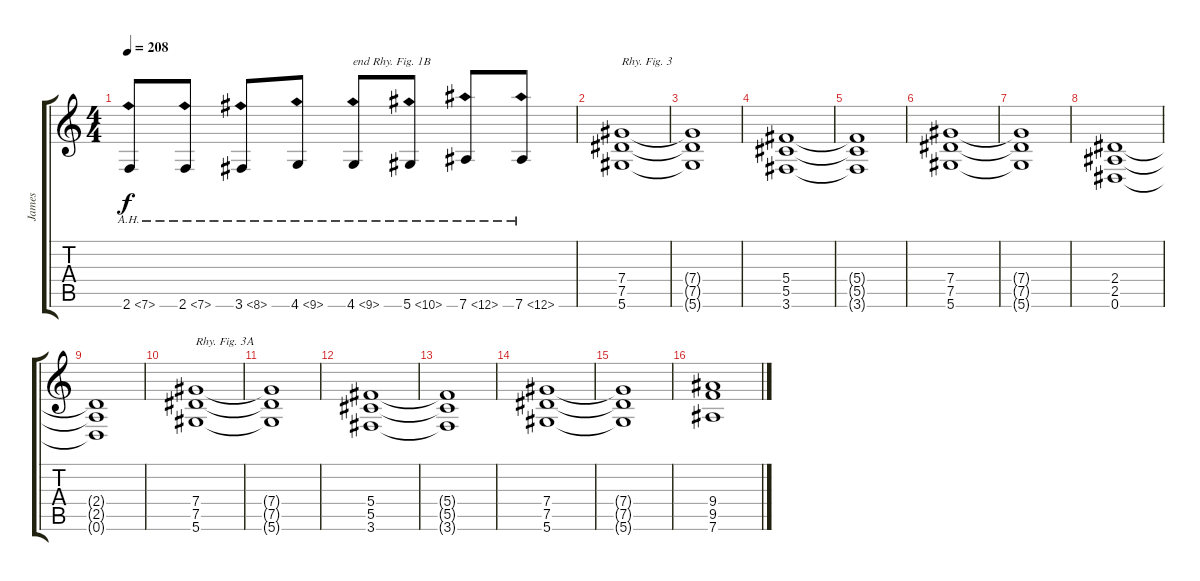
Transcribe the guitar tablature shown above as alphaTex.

\track ("James" "James") {instrument distortionguitar}
\staff {score tabs}
\tuning (Eb4 Bb3 Gb3 Db3 Ab2 Eb2) {hide}
\ts (4 4)
\tempo 208
\clef g2
\ks c
2.6{ah 5}.8{dy f} 2.6{ah 5}.8 3.6{ah 5}.8 4.6{ah 5}.8 4.6{ah 5}.8{txt "end Rhy. Fig. 1B"} 5.6{ah 5}.8 7.6{ah 5}.8 7.6{ah 5}.8 |
(7.4 7.5 5.6).1{txt "Rhy. Fig. 3"} |
(7.4{t} 7.5{t} 5.6{t}).1 |
(5.4 5.5 3.6).1 |
(5.4{t} 5.5{t} 3.6{t}).1 |
(7.4 7.5 5.6).1 |
(7.4{t} 7.5{t} 5.6{t}).1 |
(2.4 2.5 0.6).1 |
(2.4{t} 2.5{t} 0.6{t}).1 |
(7.4 7.5 5.6).1{txt "Rhy. Fig. 3A"} |
(7.4{t} 7.5{t} 5.6{t}).1 |
(5.4 5.5 3.6).1 |
(5.4{t} 5.5{t} 3.6{t}).1 |
(7.4 7.5 5.6).1 |
(7.4{t} 7.5{t} 5.6{t}).1 |
(9.4 9.5 7.6).1
